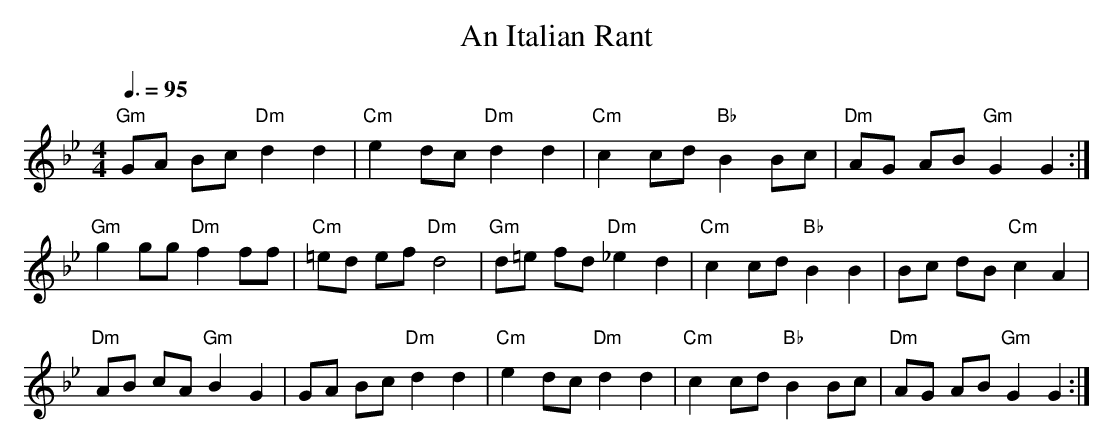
X:1
T: Italian Rant, An
M: 4/4
L: 1/8
Q: 3/8=95
K: Gm
"Gm" GA Bc "Dm" d2 d2 | "Cm" e2 dc "Dm" d2 d2 |\
"Cm" c2 cd "Bb" B2 Bc | "Dm" AG AB "Gm" G2 G2 :|
"Gm" g2 gg "Dm" f2 ff | "Cm" =ed ef "Dm" d4 |\
"Gm" d=e fd "Dm" _e2 d2 | "Cm" c2 cd "Bb" B2 B2 |\
Bc dB "Cm" c2 A2 |
"Dm" AB cA  "Gm" B2 G2  |\
     GA Bc "Dm" d2 d2 | "Cm" e2 dc "Dm" d2 d2 |\
"Cm" c2 cd "Bb" B2 Bc | "Dm" AG AB "Gm" G2 G2 :|
